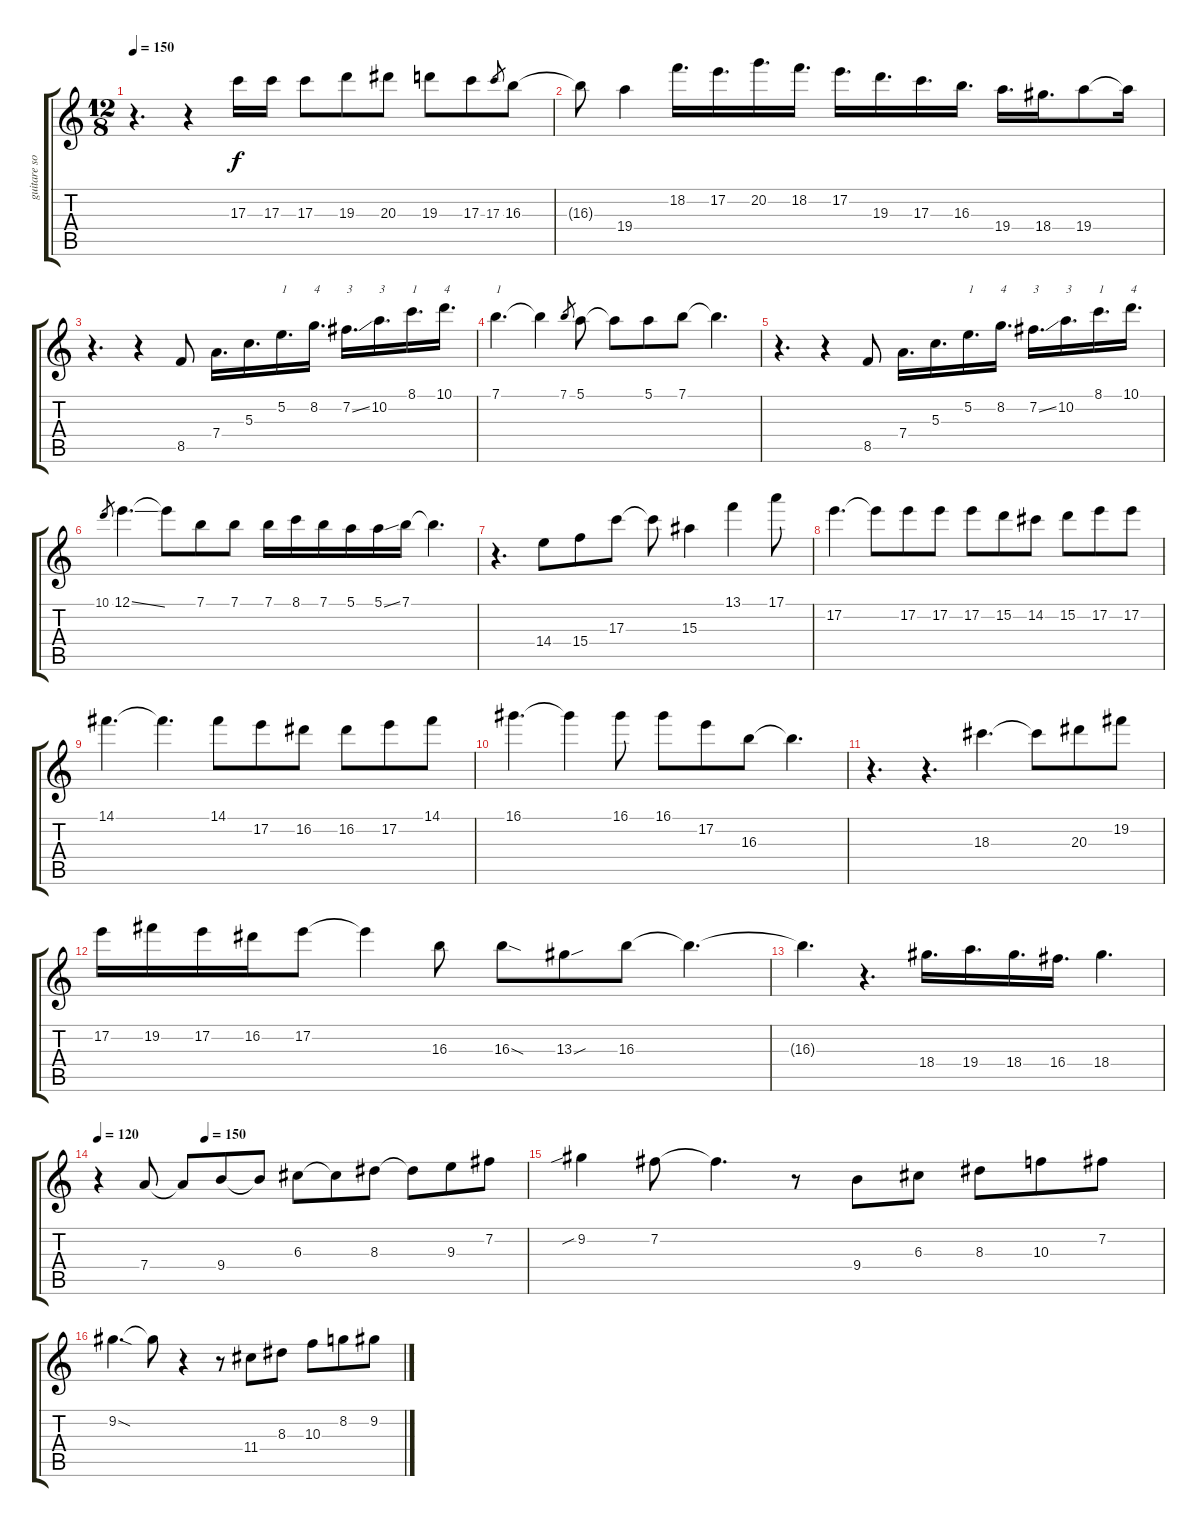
\track ("guitare solo" "guitare so") {instrument overdrivenguitar}
\staff {score tabs}
\tuning (E4 B3 G3 D3 A2 E2) {hide}
\ts (12 8)
\tempo 150
\clef g2
\ks c
r.4{d dy f} r.4 17.3.16 17.3.16 17.3.8 19.3.8 20.3.8 19.3.8 17.3.8 17.3.8{gr} 16.3.8 |
16.3{t}.8 19.4.4 18.2.16{d} 17.2.16{d} 20.2.16{d} 18.2.16{d} 17.2.16{d} 19.3.16{d} 17.3.16{d} 16.3.16{d} 19.4.16{d} 18.4.16{d} 19.4.8 19.4{t}.16 |
r.4{d} r.4 8.5.8 7.4.16{d} 5.3.16{d} 5.2.16{d txt "1"} 8.2.16{d txt "4"} 7.2{ss}.16{d txt "3"} 10.2.16{d txt "3"} 8.1.16{d txt "1"} 10.1.16{d txt "4"} |
7.1.4{d txt "1"} 7.1{t}.4 7.1.8{gr} 5.1.8 5.1{t}.8 5.1.8 7.1.8 7.1{t}.4{d} |
r.4{d} r.4 8.5.8 7.4.16{d} 5.3.16{d} 5.2.16{d txt "1"} 8.2.16{d txt "4"} 7.2{ss}.16{d txt "3"} 10.2.16{d txt "3"} 8.1.16{d txt "1"} 10.1.16{d txt "4"} |
10.1.8{gr} 12.1{ss}.4{d} 12.1{t}.8 7.1.8 7.1.8 7.1.16 8.1.16 7.1.16 5.1.16 5.1{ss}.16 7.1.16 7.1{t}.4{d} |
r.4{d} 14.4.8 15.4.8 17.3.8 17.3{t}.8 15.3.4 13.1.4 17.1.8 |
17.2.4{d} 17.2{t}.8 17.2.8 17.2.8 17.2.8 15.2.8 14.2.8 15.2.8 17.2.8 17.2.8 |
14.1.4{d} 14.1{t}.4{d} 14.1.8 17.2.8 16.2.8 16.2.8 17.2.8 14.1.8 |
16.1.4{d} 16.1{t}.4 16.1.8 16.1.8 17.2.8 16.3.8 16.3{t}.4{d} |
r.4{d} r.4{d} 18.3.4{d} 18.3{t}.8 20.3.8 19.2.8 |
17.2.16 19.2.16 17.2.16 16.2.16 17.2.8 17.2{t}.4 16.3.8 16.3{sod}.8 13.3{sou}.8 16.3.8 16.3{t}.4{d} |
16.3{t}.4{d} r.4{d} 18.4.16{d} 19.4.16{d} 18.4.16{d} 16.4.16{d} 18.4.4{d} |
\tempo 120
\tempo (150 0.25)
r.4 7.4.8 7.4{t}.8 9.4.8 9.4{t}.8 6.3.8 6.3{t}.8 8.3.8 8.3{t}.8 9.3.8 7.2.8 |
9.2{sib}.4 7.2.8 7.2{t}.4{d} r.8 9.4.8 6.3.8 8.3.8 10.3.8 7.2.8 |
9.2{sod}.4{d} 9.2{t}.8 r.4 r.8 11.4.8 8.3.8 10.3.8 8.2.8 9.2.8
